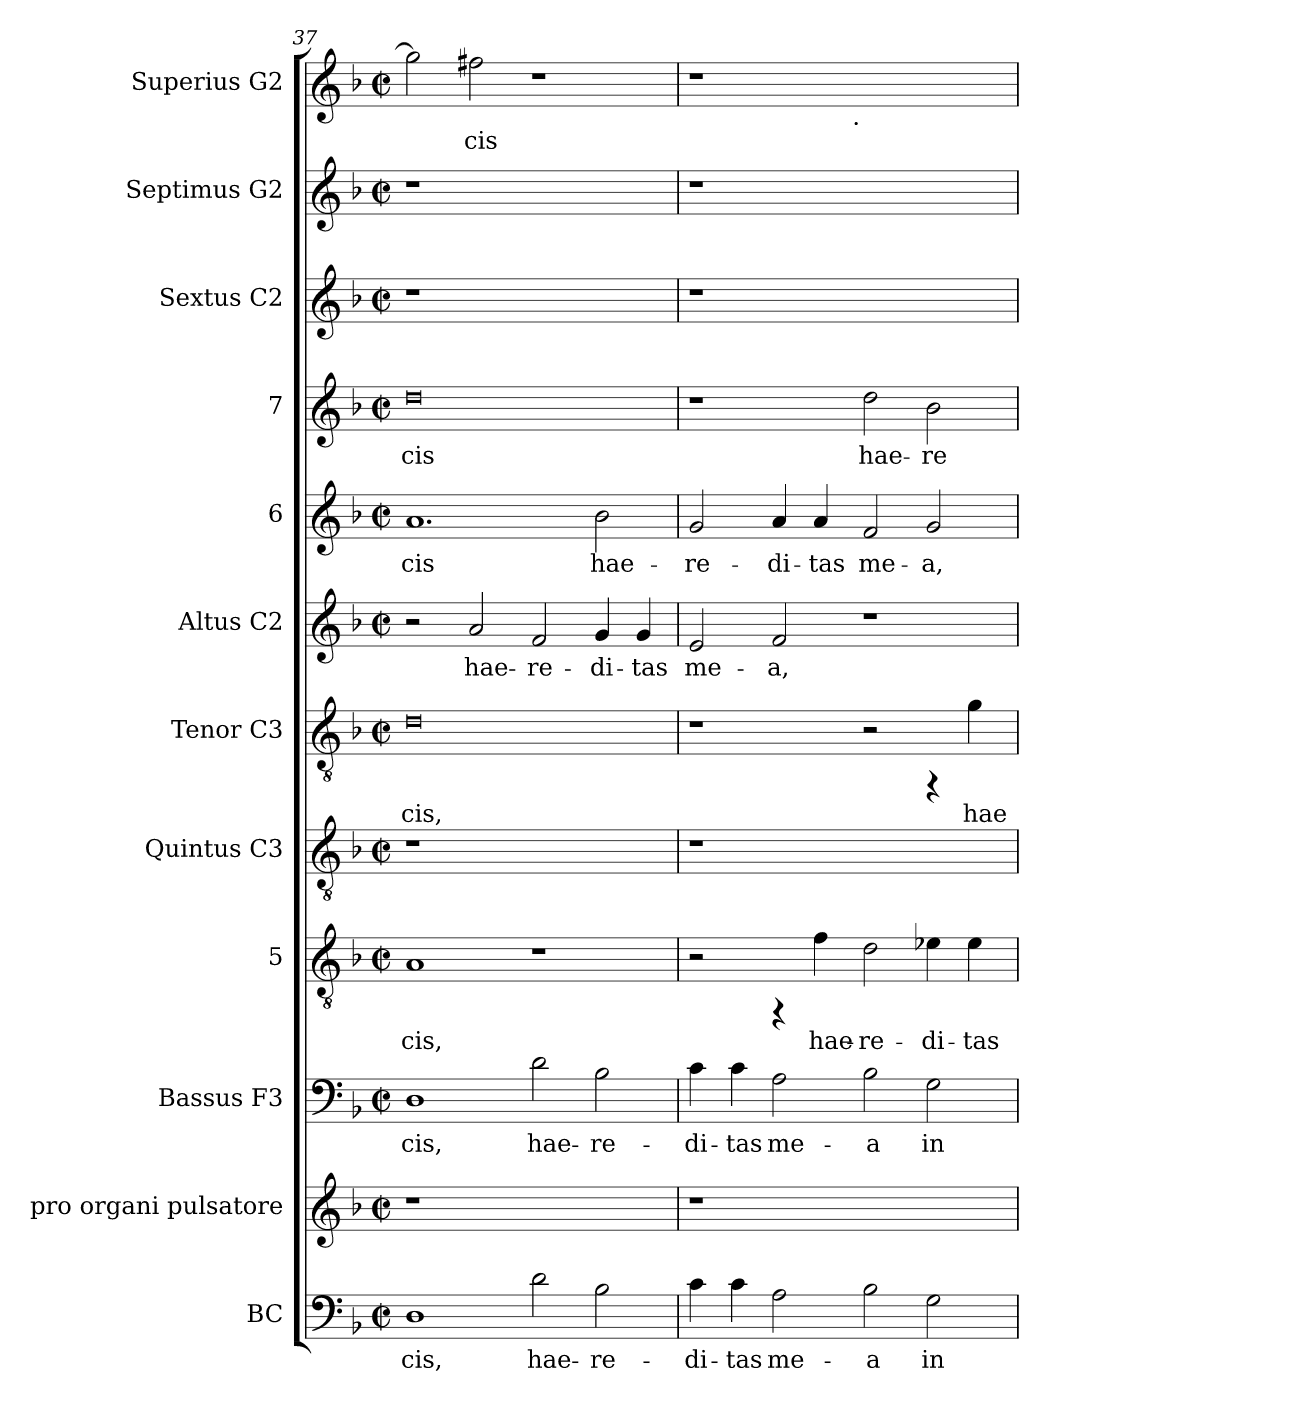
**kern	**text	**kern	**kern	**text	**kern	**text	**kern	**kern	**text	**kern	**text	**kern	**text	**kern	**text	**kern	**kern	**kern	**text
*part12	*part12	*part11	*part10	*part10	*part9	*part9	*part8	*part7	*part7	*part6	*part6	*part5	*part5	*part4	*part4	*part3	*part2	*part1	*part1
*staff12	*staff12	*staff11	*staff10	*staff10	*staff9	*staff9	*staff8	*staff7	*staff7	*staff6	*staff6	*staff5	*staff5	*staff4	*staff4	*staff3	*staff2	*staff1	*staff1
*I"BC	*	*I"pro organi  pulsatore	*I"Bassus  F3	*	*I"5	*	*I"Quintus  C3	*I"Tenor  C3	*	*I"Altus  C2	*	*I"6	*	*I"7	*	*I"Sextus  C2	*I"Septimus  G2	*I"Superius  G2	*
*I'BC	*	*	*I'B	*	*	*	*	*I'T	*	*I'A	*	*	*	*	*	*	*	*I'S	*
*clefF4	*	*clefG2	*clefF4	*	*clefGv2	*	*clefGv2	*clefGv2	*	*clefG2	*	*clefG2	*	*clefG2	*	*clefG2	*clefG2	*clefG2	*
*k[b-]	*	*k[b-]	*k[b-]	*	*k[b-]	*	*k[b-]	*k[b-]	*	*k[b-]	*	*k[b-]	*	*k[b-]	*	*k[b-]	*k[b-]	*k[b-]	*
*F:	*	*F:	*F:	*	*F:	*	*F:	*F:	*	*F:	*	*F:	*	*F:	*	*F:	*F:	*F:	*
*M2/2	*	*M2/2	*M2/2	*	*M2/2	*	*M2/2	*M2/2	*	*M2/2	*	*M2/2	*	*M2/2	*	*M2/2	*M2/2	*M2/2	*
*met(c|)	*	*met(c|)	*met(c|)	*	*met(c|)	*	*met(c|)	*met(c|)	*	*met(c|)	*	*met(c|)	*	*met(c|)	*	*met(c|)	*met(c|)	*met(c|)	*
=37	=37	=37	=37	=37	=37	=37	=37	=37	=37	=37	=37	=37	=37	=37	=37	=37	=37	=37	=37
!	!LO:LY:a:cj	!	!	!LO:LY:b:cj	!	!LO:LY:b:cj	!	!	!LO:LY:b:cj	!	!	!	!LO:LY:b:cj	!	!LO:LY:b:cj	!	!	!	!LO:LY:b:cj
1D	-cis,	1r	1D	-cis,	1A	-cis,	1r	0d	-cis,	2r	.	1.a	-cis	0dd	-cis	1r	1r	2gg\]	--
!	!	!	!	!	!	!	!	!	!	!	!LO:LY:b:cj	!	!	!	!	!	!	!	!LO:LY:b:cj
.	.	.	.	.	.	.	.	.	.	2a/	hae-	.	.	.	.	.	.	2ff#X\	-cis
!	!LO:LY:a:cj	!	!	!LO:LY:b:cj	!	!	!	!	!	!	!LO:LY:b:cj	!	!	!	!	!	!	!	!
2d\	hae-	1ryy	2d\	hae-	1r	.	1ryy	.	.	2f/	-re-	.	.	.	.	1ryy	1ryy	1r	.
!	!LO:LY:a:cj	!	!	!LO:LY:b:cj	!	!	!	!	!	!	!LO:LY:b:cj	!	!LO:LY:b:cj	!	!	!	!	!	!
2B-\	-re-	.	2B-\	-re-	.	.	.	.	.	4g/	-di-	2b-\	hae-	.	.	.	.	.	.
!	!	!	!	!	!	!	!	!	!	!	!LO:LY:b:cj	!	!	!	!	!	!	!	!
.	.	.	.	.	.	.	.	.	.	4g/	-tas	.	.	.	.	.	.	.	.
=38	=38	=38	=38	=38	=38	=38	=38	=38	=38	=38	=38	=38	=38	=38	=38	=38	=38	=38	=38
!	!LO:LY:a:cj	!	!	!LO:LY:b:cj	!	!	!	!	!	!	!LO:LY:b:cj	!	!LO:LY:b:cj	!	!	!	!	!	!
*	*	*	*	*	*	*	*	*	*	*	*	*	*	*	*	*	*	*^	*
4c\	-di-	1r	4c\	-di-	2r	.	1r	1r	.	2e/	me-	2g/	-re-	1r	.	1r	1r	1r	2ryy	.
!	!LO:LY:a:cj	!	!	!LO:LY:b:cj	!	!	!	!	!	!	!	!	!	!	!	!	!	!	!	!
4c\	-tas	.	4c\	-tas	.	.	.	.	.	.	.	.	.	.	.	.	.	.	.	.
!	!LO:LY:a:cj	!	!	!LO:LY:b:cj	!	!	!	!	!	!	!LO:LY:b:cj	!	!LO:LY:b:cj	!	!	!	!	!	!	!
2A\	me-	.	2A\	me-	4rFF	.	.	.	.	2f/	-a,	4a/	-di-	.	.	.	.	.	4...ryy	.
!	!	!	!	!	!	!LO:LY:b:cj	!	!	!	!	!	!	!LO:LY:b:cj	!	!	!	!	!	!	!
.	.	.	.	.	4f\	hae-	.	.	.	.	.	4a/	-tas	.	.	.	.	.	.	.
!	!	!	!	!	!	!	!	!	!	!	!	!	!	!	!	!	!	!	!LO:TX:b:t=.	!
.	.	.	.	.	.	.	.	.	.	.	.	.	.	.	.	.	.	.	1ryy	.
!	!LO:LY:a:cj	!	!	!LO:LY:b:cj	!	!LO:LY:b:cj	!	!	!	!	!	!	!LO:LY:b:cj	!	!LO:LY:b:cj	!	!	!	!	!
2B-\	-a	1ryy	2B-\	-a	2d\	-re-	1ryy	2r	.	1r	.	2f/	me-	2dd\	hae-	1ryy	1ryy	1ryy	.	.
!	!LO:LY:a:cj	!	!	!LO:LY:b:cj	!	!LO:LY:b:cj	!	!	!	!	!	!	!LO:LY:b:cj	!	!LO:LY:b:cj	!	!	!	!	!
2G\	in	.	2G\	in	4e-X\	-di-	.	4rFF	.	.	.	2g/	-a,	2b-\	-re-	.	.	.	.	.
!	!	!	!	!	!	!LO:LY:b:cj	!	!	!LO:LY:b:cj	!	!	!	!	!	!	!	!	!	!	!
.	.	.	.	.	4e-\	-tas	.	4g\	hae-	.	.	.	.	.	.	.	.	.	.	.
.	.	.	.	.	.	.	.	.	.	.	.	.	.	.	.	.	.	.	32ryy	.
*	*	*	*	*	*	*	*	*	*	*	*	*	*	*	*	*	*	*v	*v	*
=	=	=	=	=	=	=	=	=	=	=	=	=	=	=	=	=	=	=	=
*-	*-	*-	*-	*-	*-	*-	*-	*-	*-	*-	*-	*-	*-	*-	*-	*-	*-	*-	*-
